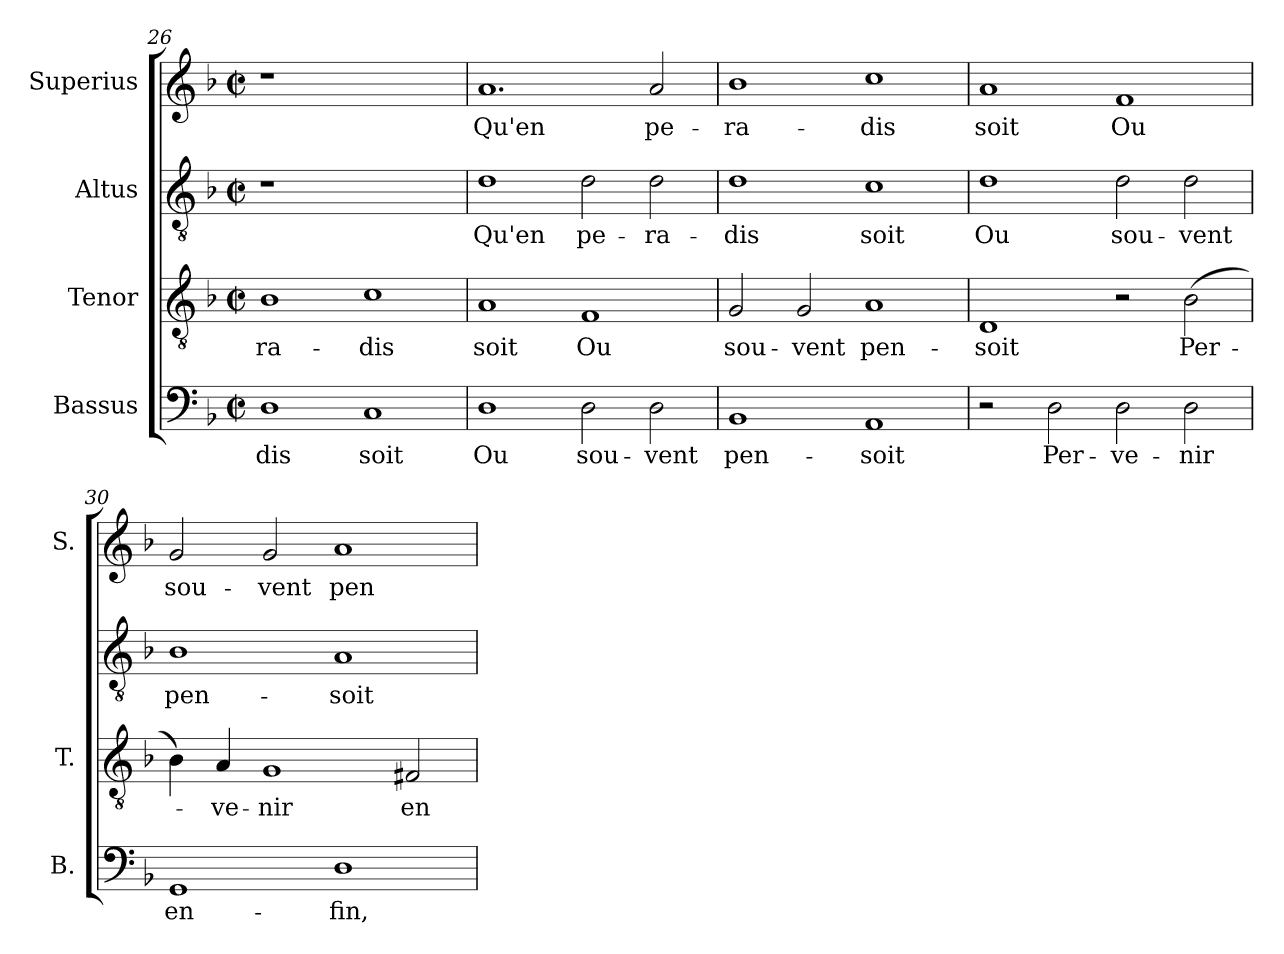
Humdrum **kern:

**kern	**text	**kern	**text	**kern	**text	**kern	**text
*part4	*part4	*part3	*part3	*part2	*part2	*part1	*part1
*staff4	*staff4	*staff3	*staff3	*staff2	*staff2	*staff1	*staff1
*I"Bassus	*	*I"Tenor	*	*I"Altus	*	*I"Superius	*
*I'B.	*	*I'T.	*	*	*	*I'S.	*
*clefF4	*	*clefGv2	*	*clefGv2	*	*clefG2	*
*	*	*ITrd7c12	*	*ITrd7c12	*	*	*
*k[b-]	*	*k[b-]	*	*k[b-]	*	*k[b-]	*
*F:	*	*F:	*	*F:	*	*F:	*
*M2/2	*	*M2/2	*	*M2/2	*	*M2/2	*
*met(c|)	*	*met(c|)	*	*met(c|)	*	*met(c|)	*
=26	=26	=26	=26	=26	=26	=26	=26
!	!LO:LY:b:color=#000000	!	!	!	!	!	!
!	!	!	!LO:LY:b:color=#000000	!LO:N:vis=1	!	!LO:N:vis=1	!
1Di	-dis	1BB-i	-ra-	1r	.	1r	.
!	!LO:LY:b:color=#000000	!	!	!	!	!	!
!	!	!	!LO:LY:b:color=#000000	!	!	!	!
1Ci	soit	1Ci	-dis	1ryy	.	1ryy	.
=27	=27	=27	=27	=27	=27	=27	=27
!	!LO:LY:b:color=#000000	!	!	!	!	!	!
!	!	!	!LO:LY:b:color=#000000	!	!	!	!
!	!	!	!	!	!LO:LY:b:color=#000000	!	!
!	!	!	!	!	!	!	!LO:LY:b:color=#000000
1Di	Ou	1AAi	soit	1Di	Qu'en	1.ai	Qu'en
!	!LO:LY:b:color=#000000	!	!	!	!	!	!
!	!	!	!LO:LY:b:color=#000000	!	!	!	!
!	!	!	!	!	!LO:LY:b:color=#000000	!	!
2Di\	sou-	1FFi	Ou	2Di\	pe-	.	.
!	!LO:LY:b:color=#000000	!	!	!	!	!	!
!	!	!	!	!	!LO:LY:b:color=#000000	!	!
!	!	!	!	!	!	!	!LO:LY:b:color=#000000
2Di\	-vent	.	.	2Di\	-ra-	2ai/	pe-
!!LO:LB:g=z
=28	=28	=28	=28	=28	=28	=28	=28
!	!LO:LY:b:color=#000000	!	!	!	!	!	!
!	!	!	!LO:LY:b:color=#000000	!	!	!	!
!	!	!	!	!	!LO:LY:b:color=#000000	!	!
!	!	!	!	!	!	!	!LO:LY:b:color=#000000
1BB-i	pen-	2GGi/	sou-	1Di	-dis	1b-i	-ra-
!	!	!	!LO:LY:b:color=#000000	!	!	!	!
.	.	2GGi/	-vent	.	.	.	.
!	!LO:LY:b:color=#000000	!	!	!	!	!	!
!	!	!	!LO:LY:b:color=#000000	!	!	!	!
!	!	!	!	!	!LO:LY:b:color=#000000	!	!
!	!	!	!	!	!	!	!LO:LY:b:color=#000000
1AAi	-soit	1AAi	pen-	1Ci	soit	1cci	-dis
=29	=29	=29	=29	=29	=29	=29	=29
!	!	!	!LO:LY:b:color=#000000	!	!	!	!
!	!	!	!	!	!LO:LY:b:color=#000000	!	!
!	!	!	!	!	!	!	!LO:LY:b:color=#000000
2r	.	1DDi	-soit	1Di	Ou	1ai	soit
!	!LO:LY:b:color=#000000	!	!	!	!	!	!
2Di\	Per-	.	.	.	.	.	.
!	!LO:LY:b:color=#000000	!	!	!	!	!	!
!	!	!	!	!	!LO:LY:b:color=#000000	!	!
!	!	!	!	!	!	!	!LO:LY:b:color=#000000
2Di\	-ve-	2r	.	2Di\	sou-	1fi	Ou
!	!LO:LY:b:color=#000000	!	!	!	!	!	!
!	!	!	!LO:LY:b:color=#000000	!	!	!	!
!	!	!	!	!	!LO:LY:b:color=#000000	!	!
2Di\	-nir	(2BB-i\	Per-	2Di\	-vent	.	.
=30	=30	=30	=30	=30	=30	=30	=30
!	!LO:LY:b:color=#000000	!	!	!	!	!	!
!	!	!	!	!	!LO:LY:b:color=#000000	!	!
!	!	!	!	!	!	!	!LO:LY:b:color=#000000
1GGi	en-	4BB-i\)	.	1BB-i	pen-	2gi/	sou-
!	!	!	!LO:LY:b:color=#000000	!	!	!	!
.	.	4AAi/	-ve-	.	.	.	.
!	!	!	!LO:LY:b:color=#000000	!	!	!	!
!	!	!	!	!	!	!	!LO:LY:b:color=#000000
.	.	1GGi	-nir	.	.	2gi/	-vent
!	!LO:LY:b:color=#000000	!	!	!	!	!	!
!	!	!	!	!	!LO:LY:b:color=#000000	!	!
!	!	!	!	!	!	!	!LO:LY:b:color=#000000
1Di	-fin,	.	.	1AAi	-soit	1ai	pen-
!	!	!	!LO:LY:b:color=#000000	!	!	!	!
.	.	2FF#Xi/	en-	.	.	.	.
=	=	=	=	=	=	=	=
*-	*-	*-	*-	*-	*-	*-	*-
